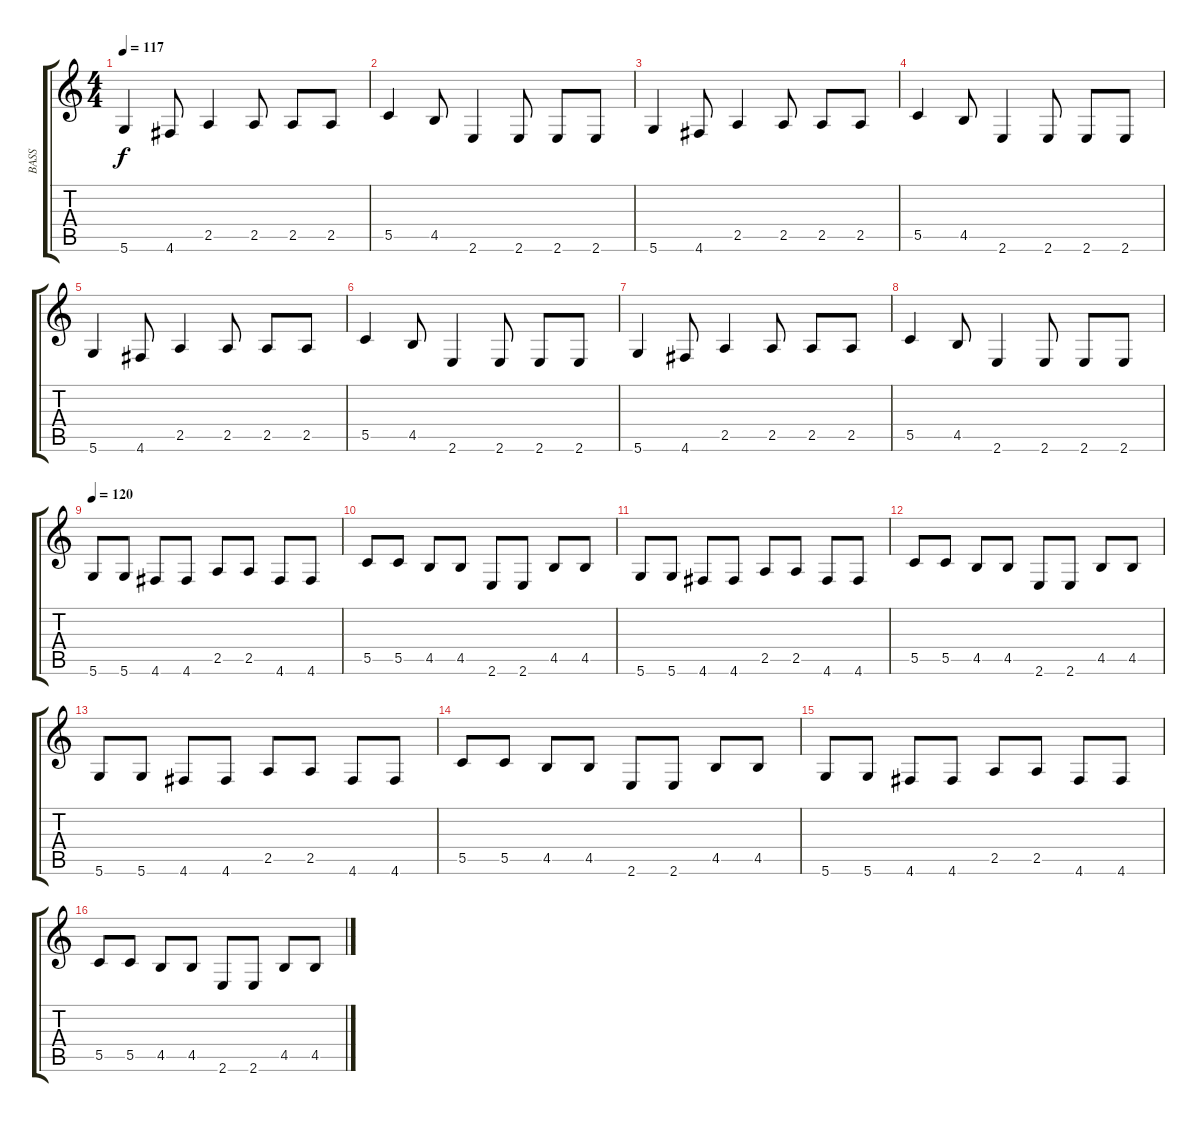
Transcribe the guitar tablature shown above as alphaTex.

\track ("BASS" "BASS") {instrument electricbasspick}
\staff {score tabs}
\tuning (D4 A3 F3 C3 G2 D2) {hide}
\ts (4 4)
\tempo 117
\clef g2
\ks c
5.6.4{dy f} 4.6.8 2.5.4 2.5.8 2.5.8 2.5.8 |
5.5.4 4.5.8 2.6.4 2.6.8 2.6.8 2.6.8 |
5.6.4 4.6.8 2.5.4 2.5.8 2.5.8 2.5.8 |
5.5.4 4.5.8 2.6.4 2.6.8 2.6.8 2.6.8 |
5.6.4 4.6.8 2.5.4 2.5.8 2.5.8 2.5.8 |
5.5.4 4.5.8 2.6.4 2.6.8 2.6.8 2.6.8 |
5.6.4 4.6.8 2.5.4 2.5.8 2.5.8 2.5.8 |
5.5.4 4.5.8 2.6.4 2.6.8 2.6.8 2.6.8 |
\tempo 120
5.6.8 5.6.8 4.6.8 4.6.8 2.5.8 2.5.8 4.6.8 4.6.8 |
5.5.8 5.5.8 4.5.8 4.5.8 2.6.8 2.6.8 4.5.8 4.5.8 |
5.6.8 5.6.8 4.6.8 4.6.8 2.5.8 2.5.8 4.6.8 4.6.8 |
5.5.8 5.5.8 4.5.8 4.5.8 2.6.8 2.6.8 4.5.8 4.5.8 |
5.6.8 5.6.8 4.6.8 4.6.8 2.5.8 2.5.8 4.6.8 4.6.8 |
5.5.8 5.5.8 4.5.8 4.5.8 2.6.8 2.6.8 4.5.8 4.5.8 |
5.6.8 5.6.8 4.6.8 4.6.8 2.5.8 2.5.8 4.6.8 4.6.8 |
5.5.8 5.5.8 4.5.8 4.5.8 2.6.8 2.6.8 4.5.8 4.5.8
